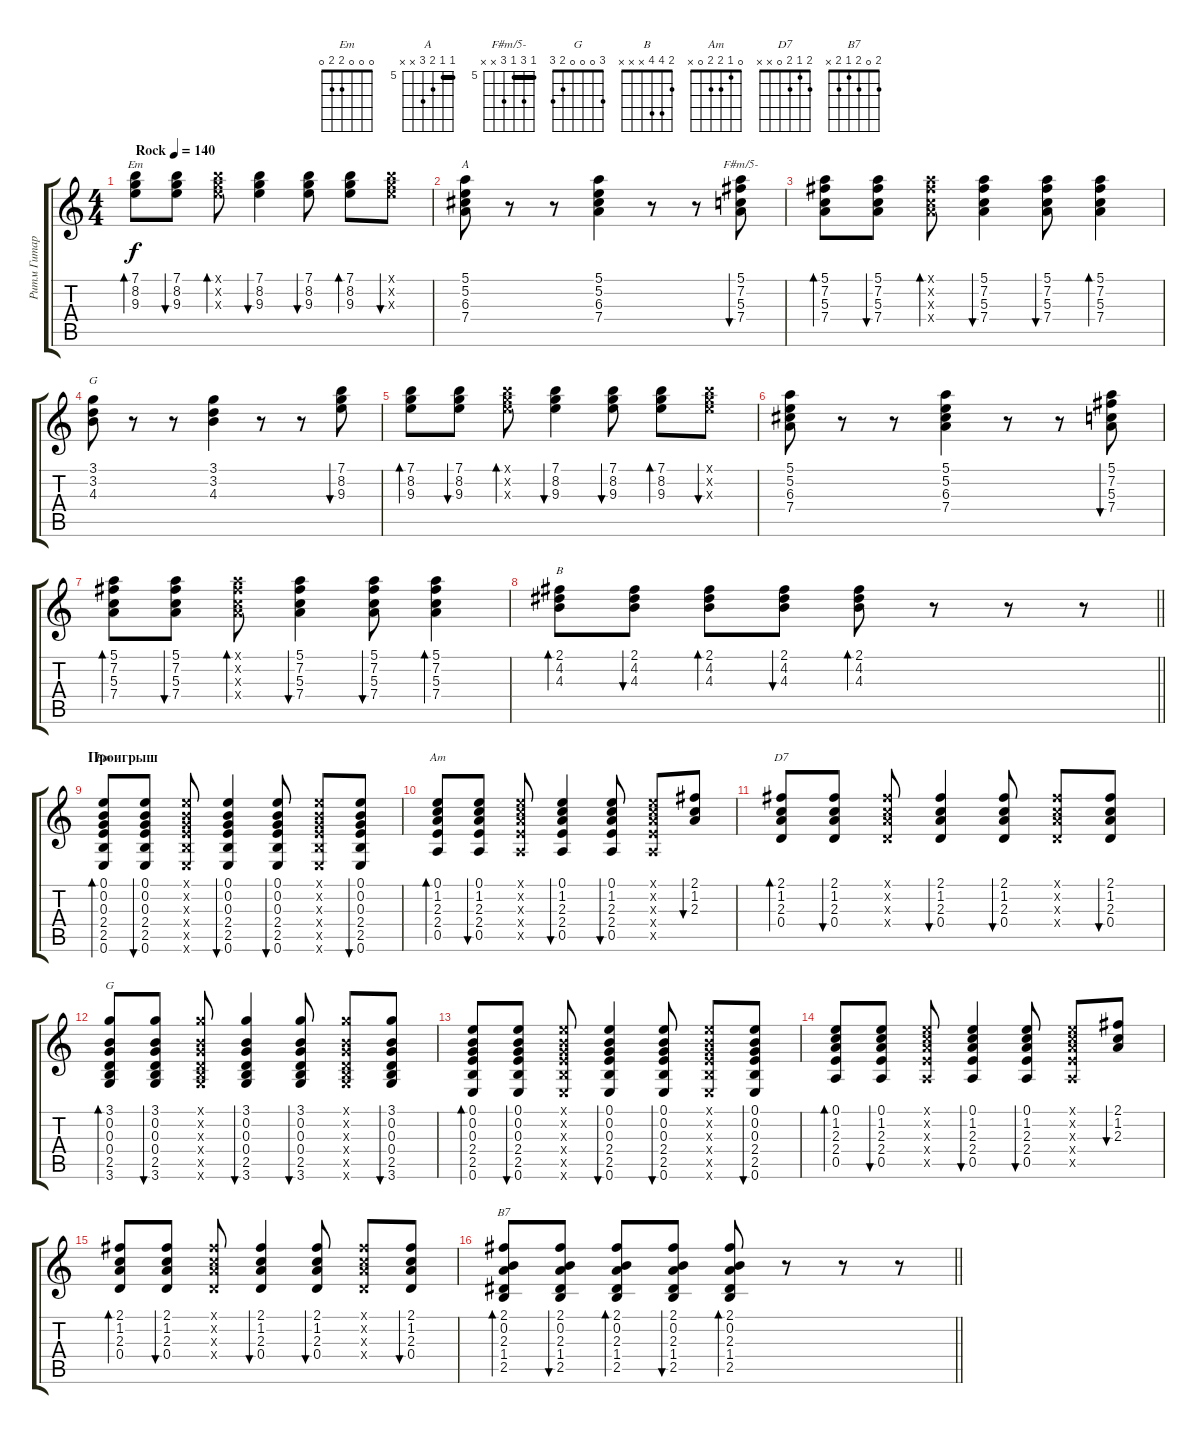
\track ("Ритм Гитара (Акустическая)" "Ритм Гитар") {instrument acousticguitarsteel}
\staff {score tabs}
\tuning (E4 B3 G3 D3 A2 E2) {hide}
\chord ("Em" 7 8 9 x x x) {firstfret 7}
\chord ("A" 5 5 6 7 x x) {firstfret 5 barre 5}
\chord ("F#m/5-" 5 7 5 7 x x) {firstfret 5 barre 5}
\chord ("G" 3 3 4 x x x) {barre 3}
\chord ("B" 2 4 4 x x x)
\chord ("Em" 0 0 0 2 2 0)
\chord ("Am" 0 1 2 2 0 x)
\chord ("D7" 2 1 2 0 x x)
\chord ("G" 3 0 0 0 2 3)
\chord ("B7" 2 0 2 1 2 x)
\ts (4 4)
\tempo (140 "Rock")
\clef g2
\ks c
(7.1 8.2 9.3).8{bd 60 ch "Em" dy f instrument acousticguitarsteel} (7.1 8.2 9.3).8{bu 60} (7.1{x} 8.2{x} 9.3{x}).8{bd 60} (7.1 8.2 9.3).4{bu 60} (7.1 8.2 9.3).8{bu 60} (7.1 8.2 9.3).8{bd 60} (7.1{x} 8.2{x} 9.3{x}).8{bu 60} |
(5.1 5.2 6.3 7.4).8{ch "A"} r.8 r.8 (5.1 5.2 6.3 7.4).4 r.8 r.8 (5.1 7.2 5.3 7.4).8{bu 60 ch "F#m/5-"} |
(5.1 7.2 5.3 7.4).8{bd 60} (5.1 7.2 5.3 7.4).8{bu 60} (5.1{x} 7.2{x} 5.3{x} 7.4{x}).8{bd 60} (5.1 7.2 5.3 7.4).4{bu 60} (5.1 7.2 5.3 7.4).8{bu 60} (5.1 7.2 5.3 7.4).4{bd 60} |
(3.1 3.2 4.3).8{ch "G"} r.8 r.8 (3.1 3.2 4.3).4 r.8 r.8 (7.1 8.2 9.3).8{bu 60} |
(7.1 8.2 9.3).8{bd 60} (7.1 8.2 9.3).8{bu 60} (7.1{x} 8.2{x} 9.3{x}).8{bd 60} (7.1 8.2 9.3).4{bu 60} (7.1 8.2 9.3).8{bu 60} (7.1 8.2 9.3).8{bd 60} (7.1{x} 8.2{x} 9.3{x}).8{bu 60} |
(5.1 5.2 6.3 7.4).8 r.8 r.8 (5.1 5.2 6.3 7.4).4 r.8 r.8 (5.1 7.2 5.3 7.4).8{bu 60} |
(5.1 7.2 5.3 7.4).8{bd 60} (5.1 7.2 5.3 7.4).8{bu 60} (5.1{x} 7.2{x} 5.3{x} 7.4{x}).8{bd 60} (5.1 7.2 5.3 7.4).4{bu 60} (5.1 7.2 5.3 7.4).8{bu 60} (5.1 7.2 5.3 7.4).4{bd 60} |
\barLineRight lightlight
(2.1 4.2 4.3).8{bd 60 ch "B"} (2.1 4.2 4.3).8{bu 60} (2.1 4.2 4.3).8{bd 60} (2.1 4.2 4.3).8{bu 60} (2.1 4.2 4.3).8{bd 60} r.8 r.8 r.8 |
\section ("" "Проигрыш")
(0.1 0.2 0.3 2.4 2.5 0.6).8{bd 60 ch "Em"} (0.1 0.2 0.3 2.4 2.5 0.6).8{bu 60} (0.1{x} 0.2{x} 0.3{x} 2.4{x} 2.5{x} 0.6{x}).8 (0.1 0.2 0.3 2.4 2.5 0.6).4{bu 60} (0.1 0.2 0.3 2.4 2.5 0.6).8{bu 60} (0.1{x} 0.2{x} 0.3{x} 2.4{x} 2.5{x} 0.6{x}).8 (0.1 0.2 0.3 2.4 2.5 0.6).8{bu 60} |
(0.1 1.2 2.3 2.4 0.5).8{bd 60 ch "Am"} (0.1 1.2 2.3 2.4 0.5).8{bu 60} (0.1{x} 1.2{x} 2.3{x} 2.4{x} 0.5{x}).8 (0.1 1.2 2.3 2.4 0.5).4{bu 60} (0.1 1.2 2.3 2.4 0.5).8{bu 60} (0.1{x} 1.2{x} 2.3{x} 2.4{x} 0.5{x}).8 (2.1 1.2 2.3).8{bu 60} |
(2.1 1.2 2.3 0.4).8{bd 60 ch "D7"} (2.1 1.2 2.3 0.4).8{bu 60} (2.1{x} 1.2{x} 2.3{x} 0.4{x}).8 (2.1 1.2 2.3 0.4).4{bu 60} (2.1 1.2 2.3 0.4).8{bu 60} (2.1{x} 1.2{x} 2.3{x} 0.4{x}).8 (2.1 1.2 2.3 0.4).8{bu 60} |
(3.1 0.2 0.3 0.4 2.5 3.6).8{bd 60 ch "G"} (3.1 0.2 0.3 0.4 2.5 3.6).8{bu 60} (3.1{x} 0.2{x} 0.3{x} 0.4{x} 2.5{x} 3.6{x}).8 (3.1 0.2 0.3 0.4 2.5 3.6).4{bu 60} (3.1 0.2 0.3 0.4 2.5 3.6).8{bu 60} (3.1{x} 0.2{x} 0.3{x} 0.4{x} 2.5{x} 3.6{x}).8 (3.1 0.2 0.3 0.4 2.5 3.6).8{bu 60} |
(0.1 0.2 0.3 2.4 2.5 0.6).8{bd 60} (0.1 0.2 0.3 2.4 2.5 0.6).8{bu 60} (0.1{x} 0.2{x} 0.3{x} 2.4{x} 2.5{x} 0.6{x}).8 (0.1 0.2 0.3 2.4 2.5 0.6).4{bu 60} (0.1 0.2 0.3 2.4 2.5 0.6).8{bu 60} (0.1{x} 0.2{x} 0.3{x} 2.4{x} 2.5{x} 0.6{x}).8 (0.1 0.2 0.3 2.4 2.5 0.6).8{bu 60} |
(0.1 1.2 2.3 2.4 0.5).8{bd 60} (0.1 1.2 2.3 2.4 0.5).8{bu 60} (0.1{x} 1.2{x} 2.3{x} 2.4{x} 0.5{x}).8 (0.1 1.2 2.3 2.4 0.5).4{bu 60} (0.1 1.2 2.3 2.4 0.5).8{bu 60} (0.1{x} 1.2{x} 2.3{x} 2.4{x} 0.5{x}).8 (2.1 1.2 2.3).8{bu 60} |
(2.1 1.2 2.3 0.4).8{bd 60} (2.1 1.2 2.3 0.4).8{bu 60} (2.1{x} 1.2{x} 2.3{x} 0.4{x}).8 (2.1 1.2 2.3 0.4).4{bu 60} (2.1 1.2 2.3 0.4).8{bu 60} (2.1{x} 1.2{x} 2.3{x} 0.4{x}).8 (2.1 1.2 2.3 0.4).8{bu 60} |
\barLineRight lightlight
(2.1 0.2 2.3 1.4 2.5).8{bd 60 ch "B7"} (2.1 0.2 2.3 1.4 2.5).8{bu 60} (2.1 0.2 2.3 1.4 2.5).8{bd 60} (2.1 0.2 2.3 1.4 2.5).8{bu 60} (2.1 0.2 2.3 1.4 2.5).8{bd 60} r.8 r.8 r.8
